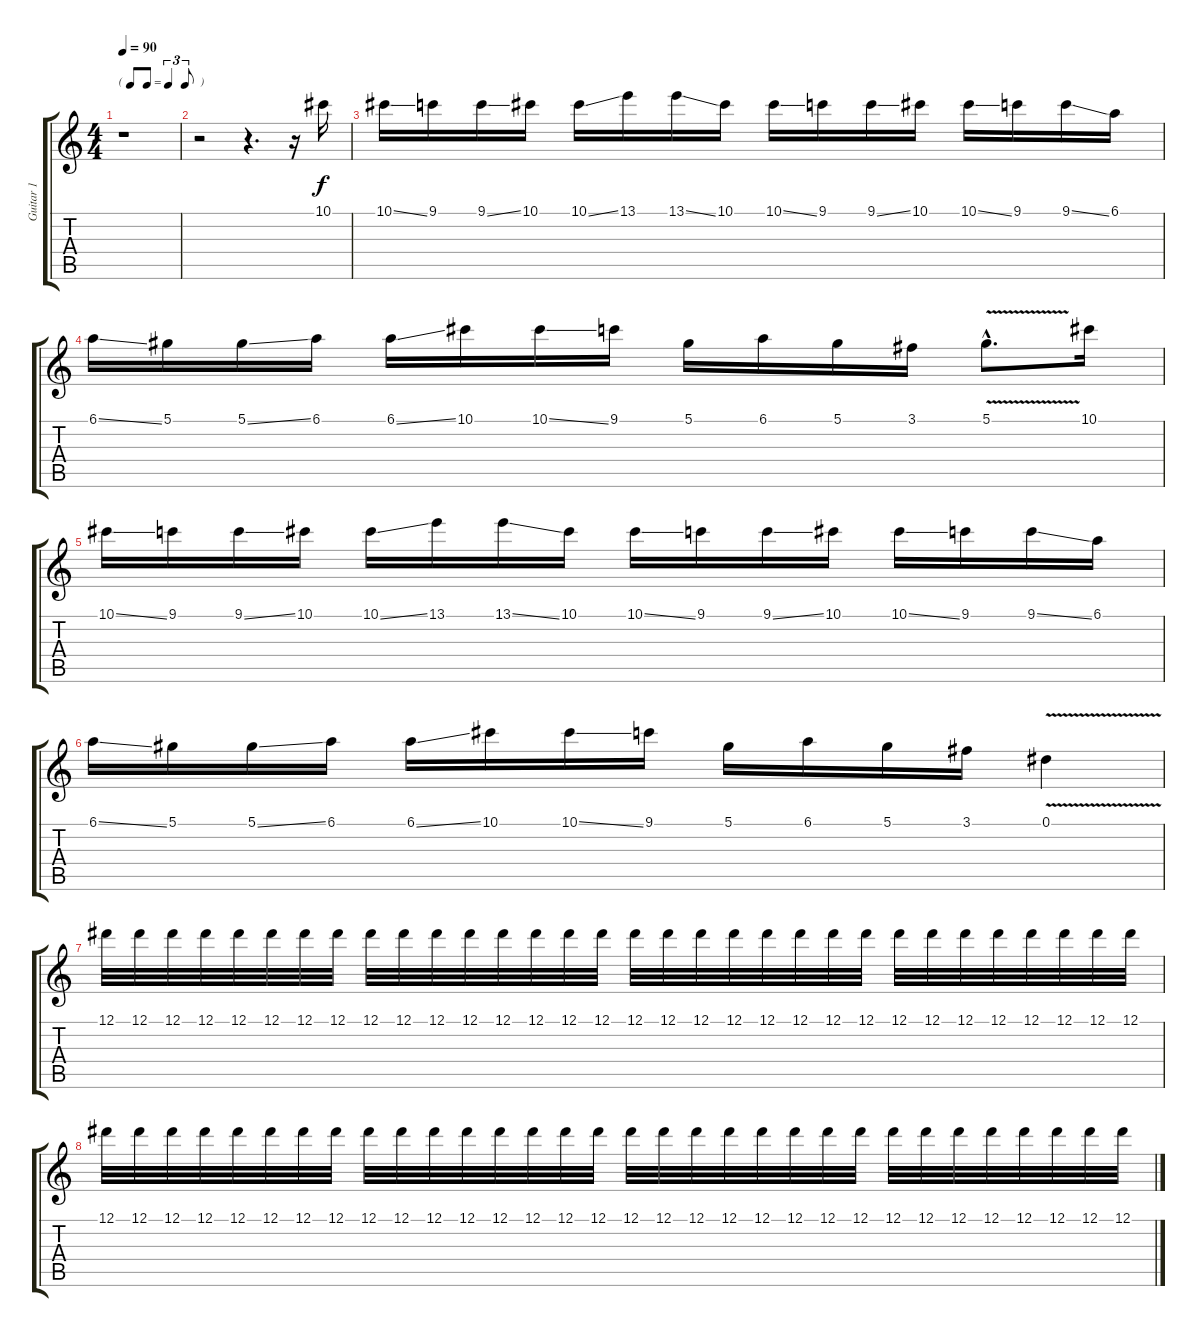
\track ("Guitar 1" "Guitar 1") {instrument distortionguitar}
\staff {score tabs}
\tuning (Eb4 Bb3 Gb3 Db3 Ab2 Eb2) {hide}
\ts (4 4)
\tf triplet8th
\tempo 90
\clef g2
\ks c
r.1{dy f} |
r.2 r.4{d} r.16 10.1.16 |
10.1{ss}.16 9.1.16 9.1{ss}.16 10.1.16 10.1{ss}.16 13.1.16 13.1{ss}.16 10.1.16 10.1{ss}.16 9.1.16 9.1{ss}.16 10.1.16 10.1{ss}.16 9.1.16 9.1{ss}.16 6.1.16 |
6.1{ss}.16 5.1.16 5.1{ss}.16 6.1.16 6.1{ss}.16 10.1.16 10.1{ss}.16 9.1.16 5.1.16 6.1.16 5.1.16 3.1.16 5.1{v hac}.8{d} 10.1.16 |
10.1{ss}.16 9.1.16 9.1{ss}.16 10.1.16 10.1{ss}.16 13.1.16 13.1{ss}.16 10.1.16 10.1{ss}.16 9.1.16 9.1{ss}.16 10.1.16 10.1{ss}.16 9.1.16 9.1{ss}.16 6.1.16 |
6.1{ss}.16 5.1.16 5.1{ss}.16 6.1.16 6.1{ss}.16 10.1.16 10.1{ss}.16 9.1.16 5.1.16 6.1.16 5.1.16 3.1.16 0.1{v}.4 |
12.1.32 12.1.32 12.1.32 12.1.32 12.1.32 12.1.32 12.1.32 12.1.32 12.1.32 12.1.32 12.1.32 12.1.32 12.1.32 12.1.32 12.1.32 12.1.32 12.1.32 12.1.32 12.1.32 12.1.32 12.1.32 12.1.32 12.1.32 12.1.32 12.1.32 12.1.32 12.1.32 12.1.32 12.1.32 12.1.32 12.1.32 12.1.32 |
12.1.32 12.1.32 12.1.32 12.1.32 12.1.32 12.1.32 12.1.32 12.1.32 12.1.32 12.1.32 12.1.32 12.1.32 12.1.32 12.1.32 12.1.32 12.1.32 12.1.32 12.1.32 12.1.32 12.1.32 12.1.32 12.1.32 12.1.32 12.1.32 12.1.32 12.1.32 12.1.32 12.1.32 12.1.32 12.1.32 12.1.32 12.1.32
